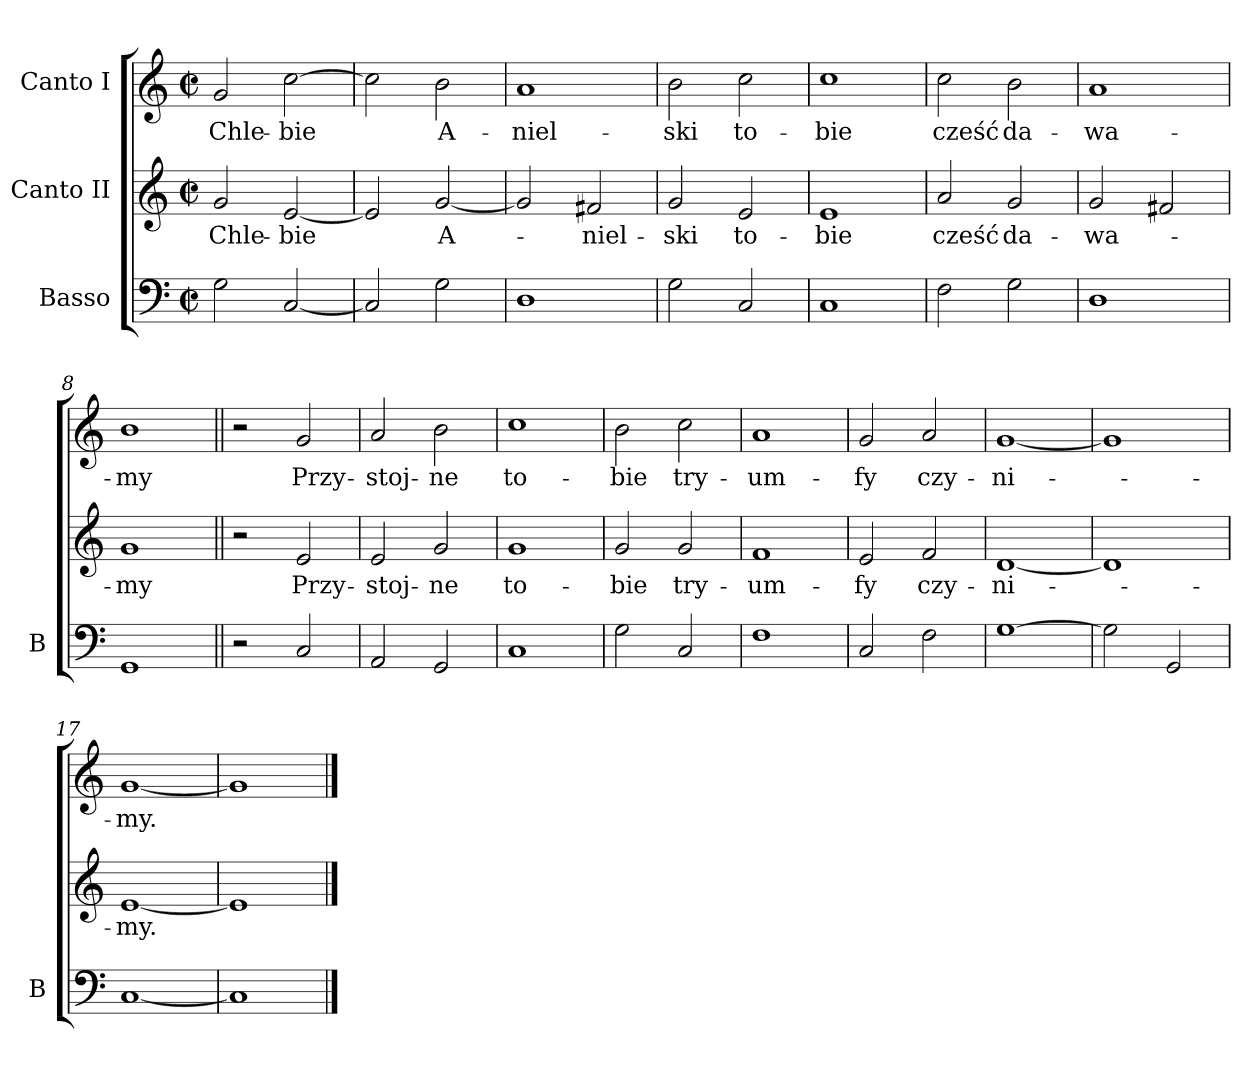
**kern	**kern	**text	**kern	**text
*part3	*part2	*part2	*part1	*part1
*staff3	*staff2	*staff2	*staff1	*staff1
*I"Basso	*I"Canto II	*	*I"Canto I	*
*I'B	*	*	*	*
*clefF4	*clefG2	*	*clefG2	*
*k[]	*k[]	*	*k[]	*
*M2/2	*M2/2	*	*M2/2	*
*met(c|)	*met(c|)	*	*met(c|)	*
=1	=1	=1	=1	=1
2G	2g	Chle-	2g	Chle-
[2C	[2e	-bie	[2cc	-bie
=2	=2	=2	=2	=2
2C]	2e]	.	2cc]	.
2G	[2g	A-	2b	A-
=3	=3	=3	=3	=3
1D	2g]	.	1a	-niel-
.	2f#X	-niel-	.	.
=4	=4	=4	=4	=4
2G	2g	-ski	2b	-ski
2C	2e	to-	2cc	to-
=5	=5	=5	=5	=5
1C	1e	-bie	1cc	-bie
=6	=6	=6	=6	=6
2F	2a	cześć	2cc	cześć
2G	2g	da-	2b	da-
=7	=7	=7	=7	=7
1D	2g	-wa-	1a	-wa-
.	2f#X	.	.	.
=8	=8	=8	=8	=8
1GG	1g	-my	1b	-my
=9||	=9||	=9||	=9||	=9||
2r	2r	.	2r	.
2C	2e	Przy-	2g	Przy-
=10	=10	=10	=10	=10
2AA	2e	-stoj-	2a	-stoj-
2GG	2g	-ne	2b	-ne
=11	=11	=11	=11	=11
1C	1g	to-	1cc	to-
=12	=12	=12	=12	=12
2G	2g	-bie	2b	-bie
2C	2g	try-	2cc	try-
=13	=13	=13	=13	=13
1F	1f	-um-	1a	-um-
=14	=14	=14	=14	=14
2C	2e	-fy	2g	-fy
2F	2f	czy-	2a	czy-
=15	=15	=15	=15	=15
[1G	[1d	-ni-	[1g	-ni-
=16	=16	=16	=16	=16
2G]	1d]	.	1g]	.
2GG	.	.	.	.
=17	=17	=17	=17	=17
[1C	[1e	-my.	[1g	-my.
=18	=18	=18	=18	=18
1C]	1e]	.	1g]	.
==	==	==	==	==
*-	*-	*-	*-	*-
